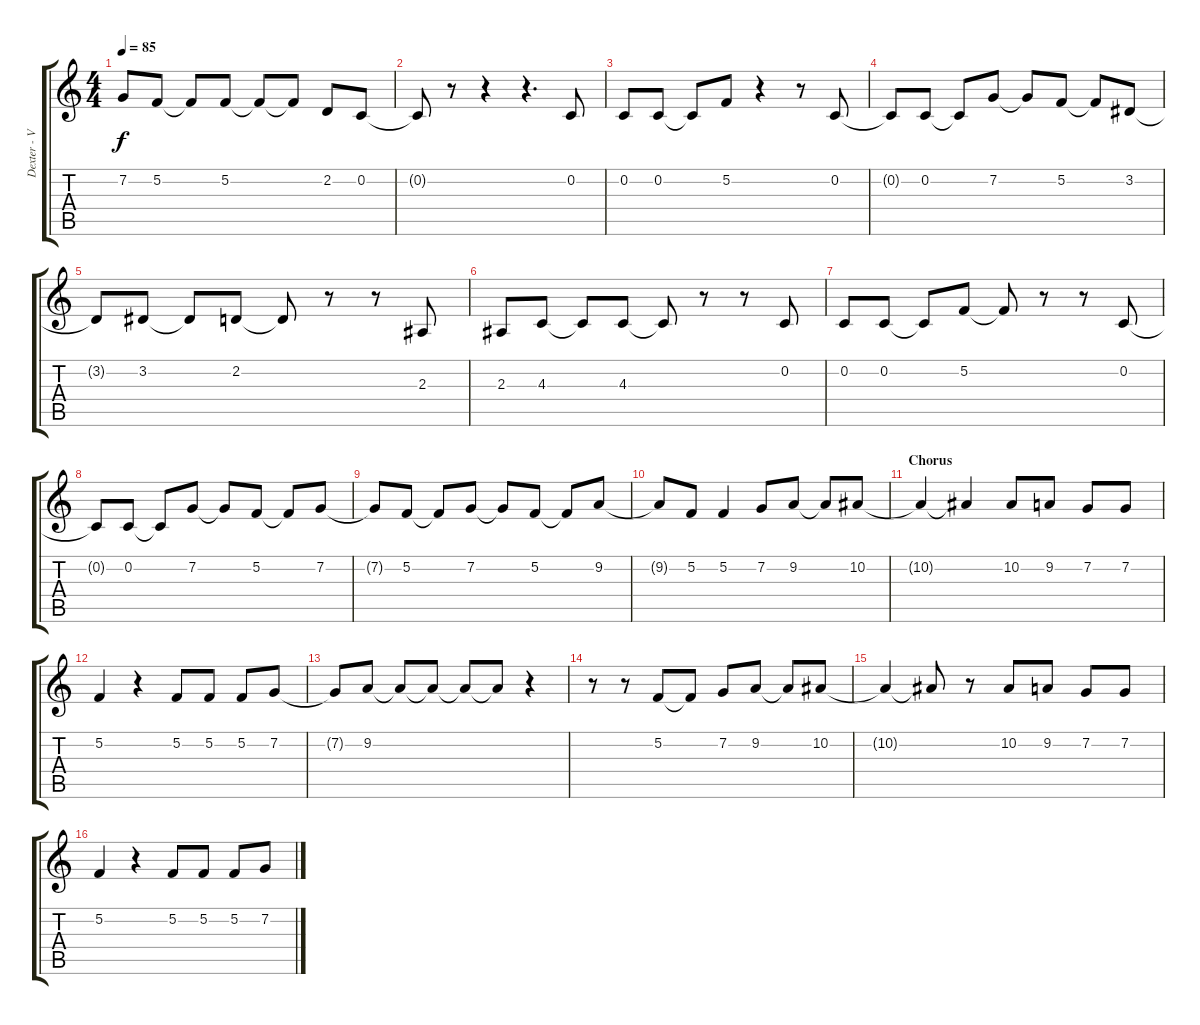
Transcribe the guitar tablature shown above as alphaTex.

\track ("Dexter - Vocals" "Dexter - V") {instrument lead2sawtooth}
\staff {score tabs}
\tuning (F4 C4 Ab3 Eb3 Bb2 F2) {hide}
\ts (4 4)
\tempo 85
\clef g2
\ks c
7.2{t}.8{dy f} 5.2.8 5.2{t}.8 5.2.8 5.2{t}.8 5.2{t}.8 2.2.8 0.2.8 |
0.2{t}.8 r.8 r.4 r.4{d} 0.2.8 |
0.2.8 0.2.8 0.2{t}.8 5.2.8 r.4 r.8 0.2.8 |
0.2{t}.8 0.2.8 0.2{t}.8 7.2.8 7.2{t}.8 5.2.8 5.2{t}.8 3.2.8 |
3.2{t}.8 3.2.8 3.2{t}.8 2.2.8 2.2{t}.8 r.8 r.8 2.3.8 |
2.3.8 4.3.8 4.3{t}.8 4.3.8 4.3{t}.8 r.8 r.8 0.2.8 |
0.2.8 0.2.8 0.2{t}.8 5.2.8 5.2{t}.8 r.8 r.8 0.2.8 |
0.2{t}.8 0.2.8 0.2{t}.8 7.2.8 7.2{t}.8 5.2.8 5.2{t}.8 7.2.8 |
7.2{t}.8 5.2.8 5.2{t}.8 7.2.8 7.2{t}.8 5.2.8 5.2{t}.8 9.2.8 |
9.2{t}.8 5.2.8 5.2.4 7.2.8 9.2.8 9.2{t}.8 10.2.8 |
\section ("" "Chorus")
10.2{t}.4 10.2{t}.4 10.2.8 9.2.8 7.2.8 7.2.8 |
5.2.4 r.4 5.2.8 5.2.8 5.2.8 7.2.8 |
7.2{t}.8 9.2.8 9.2{t}.8 9.2{t}.8 9.2{t}.8 9.2{t}.8 r.4 |
r.8 r.8 5.2.8 5.2{t}.8 7.2.8 9.2.8 9.2{t}.8 10.2.8 |
10.2{t}.4 10.2{t}.8 r.8 10.2.8 9.2.8 7.2.8 7.2.8 |
5.2.4 r.4 5.2.8 5.2.8 5.2.8 7.2.8
